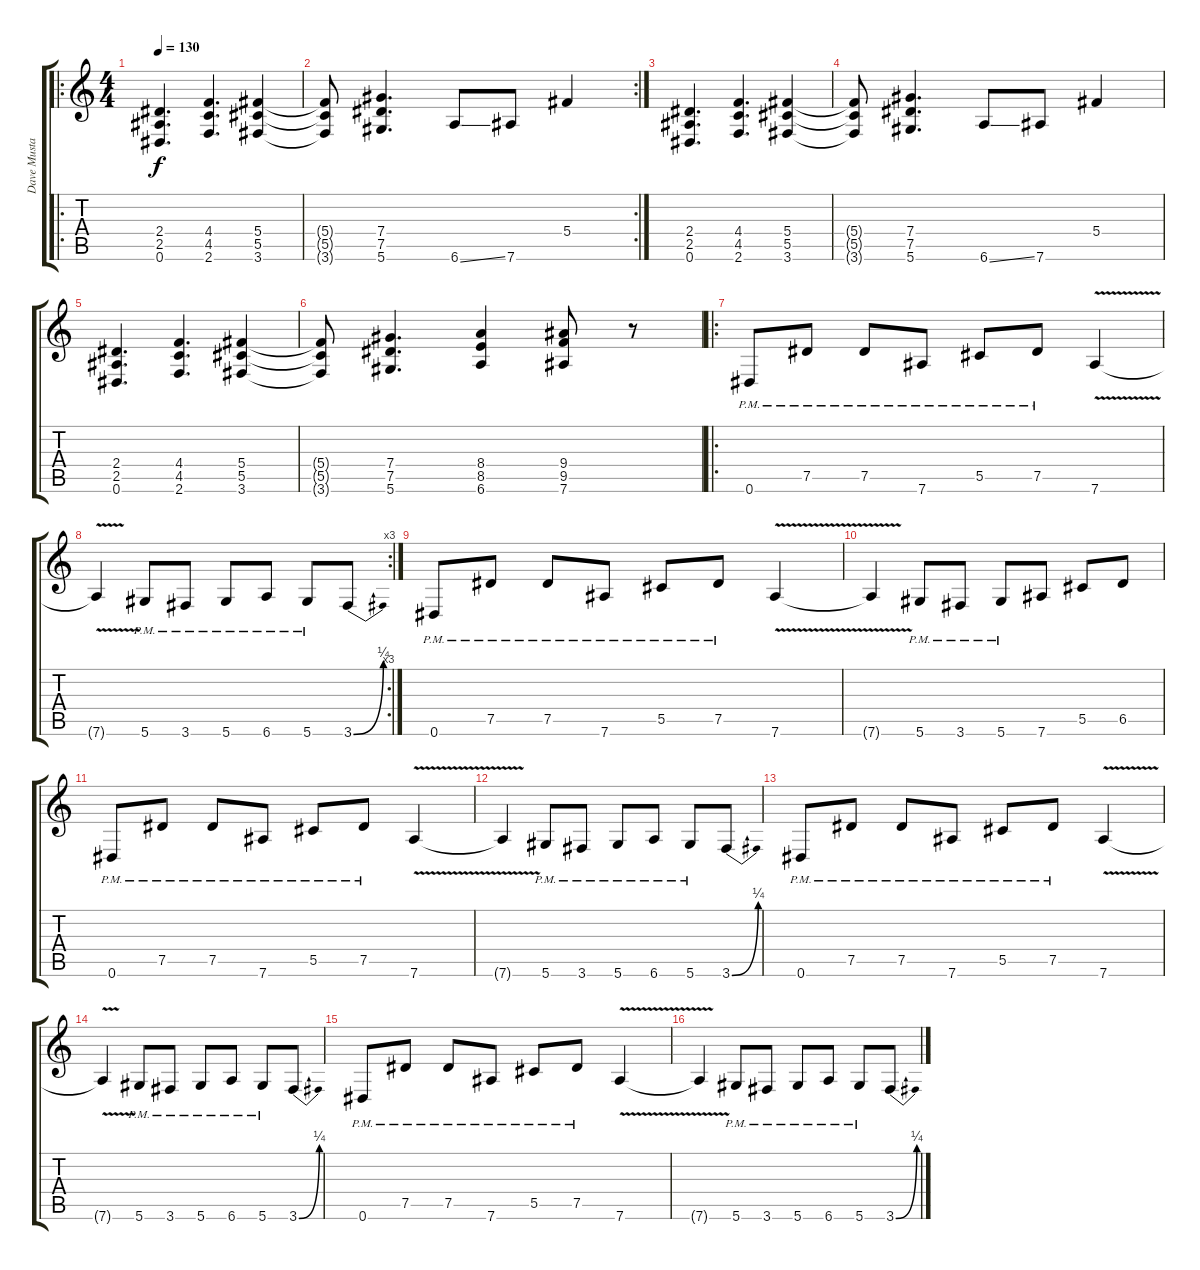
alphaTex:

\track ("Dave Mustaine" "Dave Musta") {instrument distortionguitar}
\staff {score tabs}
\tuning (Eb4 Bb3 Gb3 Db3 Ab2 Eb2) {hide}
\ro
\ts (4 4)
\tempo 130
\clef g2
\ks c
(2.4 2.5 0.6).4{d dy f instrument distortionguitar} (4.4 4.5 2.6).4{d} (5.4 5.5 3.6).4 |
\rc 2
(5.4{t} 5.5{t} 3.6{t}).8 (7.4 7.5 5.6).4{d} 6.6{ss}.8 7.6.8 5.4.4 |
(2.4 2.5 0.6).4{d} (4.4 4.5 2.6).4{d} (5.4 5.5 3.6).4 |
(5.4{t} 5.5{t} 3.6{t}).8 (7.4 7.5 5.6).4{d} 6.6{ss}.8 7.6.8 5.4.4 |
(2.4 2.5 0.6).4{d} (4.4 4.5 2.6).4{d} (5.4 5.5 3.6).4 |
(5.4{t} 5.5{t} 3.6{t}).8 (7.4 7.5 5.6).4{d} (8.4 8.5 6.6).4 (9.4 9.5 7.6).8 r.8 |
\ro
0.6{pm}.8 7.5{pm}.8 7.5{pm}.8 7.6{pm}.8 5.5{pm}.8 7.5{pm}.8 7.6{v}.4 |
\rc 3
7.6{t}.4 5.6{pm}.8 3.6{pm}.8 5.6{pm}.8 6.6{pm}.8 5.6{pm}.8 3.6{be (bend 0 0 60 1)}.8 |
0.6{pm}.8 7.5{pm}.8 7.5{pm}.8 7.6{pm}.8 5.5{pm}.8 7.5{pm}.8 7.6{v}.4 |
7.6{t}.4 5.6{pm}.8 3.6{pm}.8 5.6{pm}.8 7.6.8 5.5.8 6.5.8 |
0.6{pm}.8 7.5{pm}.8 7.5{pm}.8 7.6{pm}.8 5.5{pm}.8 7.5{pm}.8 7.6{v}.4 |
7.6{t}.4 5.6{pm}.8 3.6{pm}.8 5.6{pm}.8 6.6{pm}.8 5.6{pm}.8 3.6{be (bend 0 0 60 1)}.8 |
0.6{pm}.8 7.5{pm}.8 7.5{pm}.8 7.6{pm}.8 5.5{pm}.8 7.5{pm}.8 7.6{v}.4 |
7.6{t}.4 5.6{pm}.8 3.6{pm}.8 5.6{pm}.8 6.6{pm}.8 5.6{pm}.8 3.6{be (bend 0 0 60 1)}.8 |
0.6{pm}.8 7.5{pm}.8 7.5{pm}.8 7.6{pm}.8 5.5{pm}.8 7.5{pm}.8 7.6{v}.4 |
7.6{t}.4 5.6{pm}.8 3.6{pm}.8 5.6{pm}.8 6.6{pm}.8 5.6{pm}.8 3.6{be (bend 0 0 60 1)}.8
